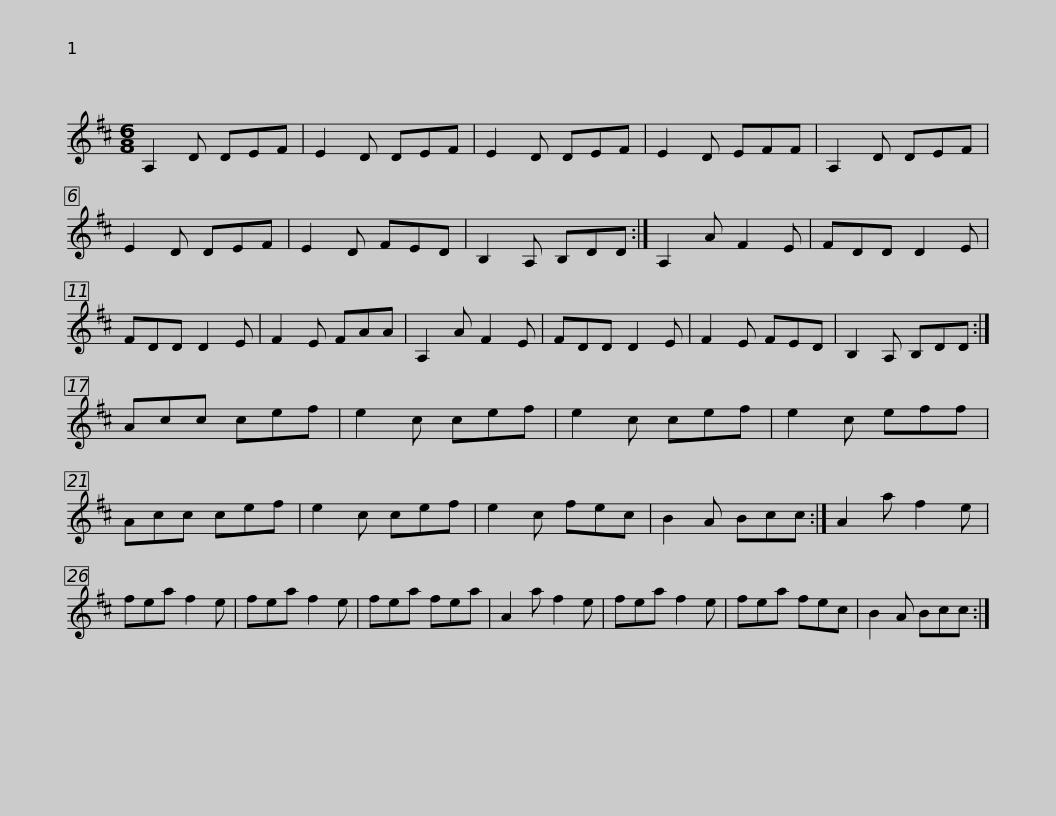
X:1
L:1/8
M:6/8
I:linebreak $
K:D
V:1 treble
V:1
 A,2 D DEF | E2 D DEF | E2 D DEF | E2 D EFF | A,2 D DEF | %5
 E2 D DEF | E2 D FED |$ B,2 A, B,DD :| A,2 A F2 E | FDD D2 E | %10
 FDD D2 E | F2 E FAA | A,2 A F2 E | FDD D2 E |$ F2 E FED | %15
 B,2 A, B,DD :| Acc cef | e2 c cef | e2 c cef | e2 c eff | %20
 Acc cef | e2 c cef |$ e2 c fec | B2 A Bcc :| A2 a f2 e | %25
 fea f2 e | fea f2 e | fea fea | A2 a f2 e | fea f2 e |$ %30
 fea fec | B2 A Bcc :| %32
